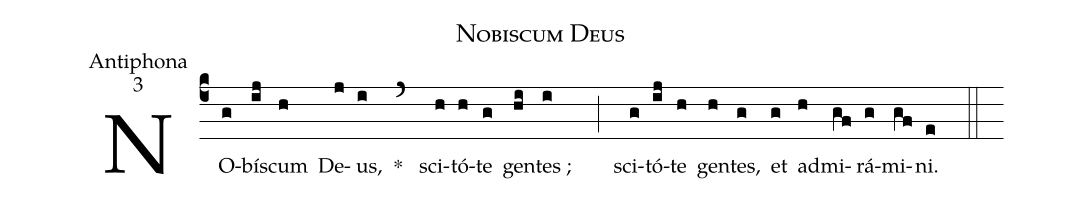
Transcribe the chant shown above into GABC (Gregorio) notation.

name:Nobiscum Deus;
office-part:Antiphona;
mode:3;
%%
(c4) NO(g)bís(ij)cum(h) De(j)us,(i) * (`) sci(h)tó(h)te(g) gen(hi)tes ;(i) ( ;) sci(g)tó(ij)te(h) gen(h)tes,(g) et(g) ad(h)mi(gf)rá(g)mi(gf)ni.(e) ( ::)
